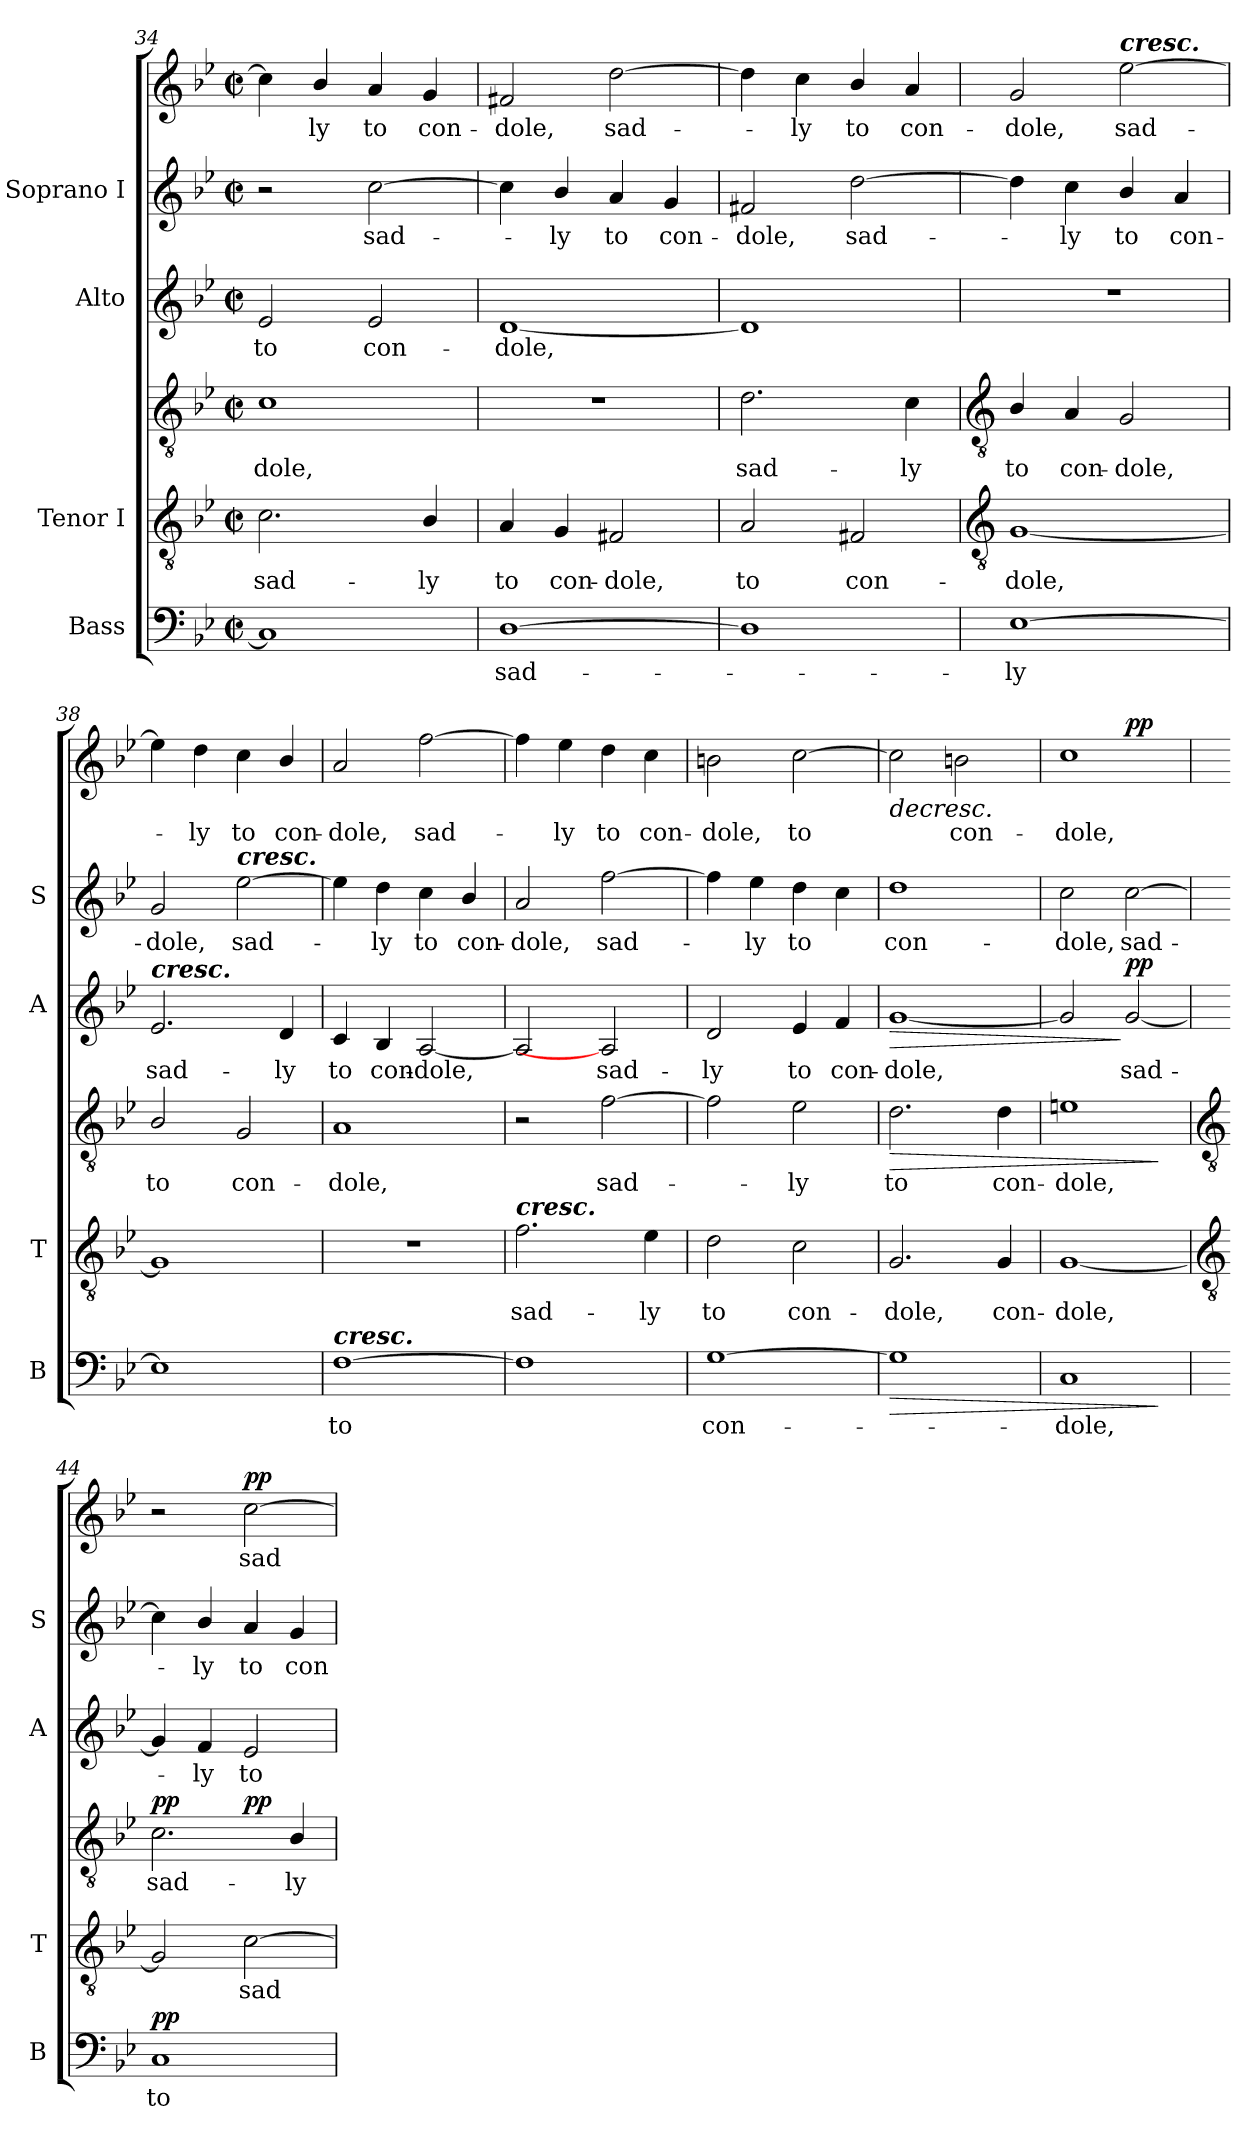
**kern	**text	**dynam	**kern	**text	**kern	**text	**dynam	**kern	**text	**dynam	**kern	**text	**kern	**text	**dynam
*part4	*part4	*part4	*part3	*part3	*part3	*part3	*part3	*part2	*part2	*part2	*part1	*part1	*part1	*part1	*part1
*staff6	*staff6	*staff6	*staff5	*staff5	*staff4	*staff4	*staff4/5	*staff3	*staff3	*staff3	*staff2	*staff2	*staff1	*staff1	*staff1/2
*I"Bass	*	*	*I"Tenor I	*	*	*	*	*I"Alto	*	*	*I"Soprano I	*	*	*	*
*I'B	*	*	*I'T	*	*	*	*	*I'A	*	*	*I'S	*	*	*	*
*clefF4	*	*	*clefGv2	*	*clefGv2	*	*	*clefG2	*	*	*clefG2	*	*clefG2	*	*
*k[b-e-]	*	*	*k[b-e-]	*	*k[b-e-]	*	*	*k[b-e-]	*	*	*k[b-e-]	*	*k[b-e-]	*	*
*B-:	*	*	*B-:	*	*B-:	*	*	*B-:	*	*	*B-:	*	*B-:	*	*
*M2/2	*	*	*M2/2	*	*M2/2	*	*	*M2/2	*	*	*M2/2	*	*M2/2	*	*
*met(c|)	*	*	*met(c|)	*	*met(c|)	*	*	*met(c|)	*	*	*met(c|)	*	*met(c|)	*	*
=34	=34	=34	=34	=34	=34	=34	=34	=34	=34	=34	=34	=34	=34	=34	=34
!	!	!	!	!LO:LY:b	!	!LO:LY:b	!	!	!LO:LY:b	!	!	!	!	!	!
1C]	.	.	2.c	sad-	1c	dole,	.	2e-	to	.	2r	.	4cc]	.	.
!	!	!	!	!	!	!	!	!	!	!	!	!	!	!LO:LY:b	!
.	.	.	.	.	.	.	.	.	.	.	.	.	4b-/	ly	.
!	!	!	!	!	!	!	!	!	!LO:LY:b	!	!	!LO:LY:b	!	!LO:LY:b	!
.	.	.	.	.	.	.	.	2e-	con-	.	[2cc	-sad-	4a	to	.
!	!	!	!	!LO:LY:b	!	!	!	!	!	!	!	!	!	!LO:LY:b	!
.	.	.	4B-/	-ly	.	.	.	.	.	.	.	.	4g	con-	.
=35	=35	=35	=35	=35	=35	=35	=35	=35	=35	=35	=35	=35	=35	=35	=35
!	!LO:LY:b	!	!	!LO:LY:b	!	!	!	!	!LO:LY:b	!	!	!	!	!LO:LY:b	!
[1D	sad-	.	4A	to	1r	.	.	[1d	-dole,	.	4cc]	.	2f#X	dole,	.
!	!	!	!	!LO:LY:b	!	!	!	!	!	!	!	!LO:LY:b	!	!	!
.	.	.	4G	con-	.	.	.	.	.	.	4b-/	ly	.	.	.
!	!	!	!	!LO:LY:b	!	!	!	!	!	!	!	!LO:LY:b	!	!LO:LY:b	!
.	.	.	2F#X	-dole,	.	.	.	.	.	.	4a	to	[2dd	sad-	.
!	!	!	!	!	!	!	!	!	!	!	!	!LO:LY:b	!	!	!
.	.	.	.	.	.	.	.	.	.	.	4g	con-	.	.	.
=36	=36	=36	=36	=36	=36	=36	=36	=36	=36	=36	=36	=36	=36	=36	=36
!	!	!	!	!LO:LY:b	!	!LO:LY:b	!	!	!	!	!	!LO:LY:b	!	!	!
1D]	.	.	2A	to	2.d	sad-	.	1d]	.	.	2f#X	-dole,	4dd]	.	.
!	!	!	!	!	!	!	!	!	!	!	!	!	!	!LO:LY:b	!
.	.	.	.	.	.	.	.	.	.	.	.	.	4cc	-ly	.
!	!	!	!	!LO:LY:b	!	!	!	!	!	!	!	!LO:LY:b	!	!LO:LY:b	!
.	.	.	2F#X	con-	.	.	.	.	.	.	[2dd	sad-	4b-/	to	.
!	!	!	!	!	!	!LO:LY:b	!	!	!	!	!	!	!	!LO:LY:b	!
.	.	.	.	.	4c	-ly	.	.	.	.	.	.	4a	con-	.
!!LO:LB:g=z
=37	=37	=37	=37	=37	=37	=37	=37	=37	=37	=37	=37	=37	=37	=37	=37
*	*	*	*clefGv2	*	*clefGv2	*	*	*	*	*	*	*	*	*	*
!	!LO:LY:b	!	!	!LO:LY:b	!	!LO:LY:b	!	!	!	!	!	!	!	!LO:LY:b	!
[1E-	ly	.	[1G	dole,	4B-/	-to	.	1r	.	.	4dd]	.	2g	dole,	.
!	!	!	!	!	!	!LO:LY:b	!	!	!	!	!	!LO:LY:b	!	!	!
.	.	.	.	.	4A	con-	.	.	.	.	4cc	ly	.	.	.
!	!	!	!	!	!	!	!	!	!	!	!	!	!LO:TX:a:Bi:t=cresc.	!	!
!	!	!	!	!	!	!LO:LY:b	!	!	!	!	!	!LO:LY:b	!	!LO:LY:b	!
.	.	.	.	.	2G	-dole,	.	.	.	.	4b-/	to	[2ee-	sad-	.
!	!	!	!	!	!	!	!	!	!	!	!	!LO:LY:b	!	!	!
.	.	.	.	.	.	.	.	.	.	.	4a	con-	.	.	.
=38	=38	=38	=38	=38	=38	=38	=38	=38	=38	=38	=38	=38	=38	=38	=38
!	!	!	!	!	!	!	!	!LO:TX:a:Bi:t=cresc.	!	!	!	!	!	!	!
!	!	!	!	!	!	!LO:LY:b	!	!	!LO:LY:b	!	!	!LO:LY:b	!	!	!
1E-]	.	.	1G]	.	2B-/	to	.	2.e-	sad-	.	2g	-dole,	4ee-]	.	.
!	!	!	!	!	!	!	!	!	!	!	!	!	!	!LO:LY:b	!
.	.	.	.	.	.	.	.	.	.	.	.	.	4dd	-ly	.
!	!	!	!	!	!	!	!	!	!	!	!LO:TX:a:Bi:t=cresc.	!	!	!	!
!	!	!	!	!	!	!LO:LY:b	!	!	!	!	!	!LO:LY:b	!	!LO:LY:b	!
.	.	.	.	.	2G	con-	.	.	.	.	[2ee-	sad-	4cc	to	.
!	!	!	!	!	!	!	!	!	!LO:LY:b	!	!	!	!	!LO:LY:b	!
.	.	.	.	.	.	.	.	4d	-ly	.	.	.	4b-/	con-	.
=39	=39	=39	=39	=39	=39	=39	=39	=39	=39	=39	=39	=39	=39	=39	=39
!LO:TX:a:Bi:t=cresc.	!	!	!	!	!	!	!	!	!	!	!	!	!	!	!
!	!LO:LY:b	!	!	!	!	!LO:LY:b	!	!	!LO:LY:b	!	!	!	!	!LO:LY:b	!
[1F	to	.	1r	.	1A	-dole,	.	4c	to	.	4ee-]	.	2a	dole,	.
!	!	!	!	!	!	!	!	!	!LO:LY:b	!	!	!LO:LY:b	!	!	!
.	.	.	.	.	.	.	.	4B-	con-	.	4dd	ly	.	.	.
!	!	!	!	!	!	!	!	!	!LO:LY:b	!	!	!LO:LY:b	!	!LO:LY:b	!
.	.	.	.	.	.	.	.	[2A	-dole,	.	4cc	to	[2ff	sad-	.
!	!	!	!	!	!	!	!	!	!	!	!	!LO:LY:b	!	!	!
.	.	.	.	.	.	.	.	.	.	.	4b-/	con-	.	.	.
=40	=40	=40	=40	=40	=40	=40	=40	=40	=40	=40	=40	=40	=40	=40	=40
!	!	!	!LO:TX:a:Bi:t=cresc.	!	!	!	!	!	!	!	!	!	!	!	!
!	!	!	!	!LO:LY:b	!	!	!	!	!	!	!	!LO:LY:b	!	!	!
1F]	.	.	2.f	sad-	2r	.	.	2A]	.	.	2a	-dole,	4ff]	.	.
!	!	!	!	!	!	!	!	!	!	!	!	!	!	!LO:LY:b	!
.	.	.	.	.	.	.	.	.	.	.	.	.	4ee-	-ly	.
!	!	!	!	!	!	!LO:LY:b	!	!	!LO:LY:b	!	!	!LO:LY:b	!	!LO:LY:b	!
.	.	.	.	.	[2f	sad-	.	2A]	sad-	.	[2ff	sad-	4dd	to	.
!	!	!	!	!LO:LY:b	!	!	!	!	!	!	!	!	!	!LO:LY:b	!
.	.	.	4e-	-ly	.	.	.	.	.	.	.	.	4cc	con-	.
=41	=41	=41	=41	=41	=41	=41	=41	=41	=41	=41	=41	=41	=41	=41	=41
!	!LO:LY:b	!	!	!LO:LY:b	!	!	!	!	!LO:LY:b	!	!	!	!	!LO:LY:b	!
[1G	con-	.	2d	to	2f]	.	.	2d	-ly	.	4ff]	.	2bn	dole,	.
!	!	!	!	!	!	!	!	!	!	!	!	!LO:LY:b	!	!	!
.	.	.	.	.	.	.	.	.	.	.	4ee-	ly	.	.	.
!	!	!	!	!LO:LY:b	!	!LO:LY:b	!	!	!LO:LY:b	!	!	!LO:LY:b	!	!LO:LY:b	!
.	.	.	2c	con-	2e-	ly	.	4e-	to	.	4dd	to	[2cc	to	.
!	!	!	!	!	!	!	!	!	!LO:LY:b	!	!	!	!	!	!
.	.	.	.	.	.	.	.	4f	con-	.	4cc	.	.	.	.
=42	=42	=42	=42	=42	=42	=42	=42	=42	=42	=42	=42	=42	=42	=42	=42
!	!	!LO:HP:b	!	!LO:LY:b	!	!LO:LY:b	!LO:HP:b	!	!LO:LY:b	!LO:HP:b	!	!LO:LY:b	!	!	!LO:HP:b
1G]	.	>	2.G	-dole,	2.d	-to	>	[1g	-dole,	>	1dd	-con-	2cc]	.	>
!	!	!	!	!	!	!	!	!	!	!	!	!	!	!LO:LY:b	!
.	.	.	.	.	.	.	.	.	.	.	.	.	2bn	con-	.
!	!	!	!	!LO:LY:b	!	!LO:LY:b	!	!	!	!	!	!	!	!	!
.	.	.	4G	con-	4d	con-	.	.	.	.	.	.	.	.	.
=43	=43	=43	=43	=43	=43	=43	=43	=43	=43	=43	=43	=43	=43	=43	=43
!	!LO:LY:b	!	!	!LO:LY:b	!	!LO:LY:b	!	!	!	!	!	!LO:LY:b	!	!LO:LY:b	!
1C	dole,	.	[1G	dole,	1en	-dole,	.	2g]	.	.	2cc	dole,	1cc	-dole,	.
!	!	!	!	!	!	!	!	!	!LO:LY:b	!LO:DY:n=1:b	!	!LO:LY:b	!	!	!LO:DY:b=2
.	.	.	.	.	.	.	.	[2g	sad-	] pp	[2cc	sad-	.	.	pp
.	.	]	.	.	.	.	]	.	.	.	.	.	.	.	]
!!LO:LB:g=z
=44	=44	=44	=44	=44	=44	=44	=44	=44	=44	=44	=44	=44	=44	=44	=44
*	*	*	*clefGv2	*	*clefGv2	*	*	*	*	*	*	*	*	*	*
!	!LO:LY:b	!LO:DY:b	!	!	!	!LO:LY:b	!LO:DY:b	!	!	!	!	!	!	!	!
1C	to	pp	2G]	.	2.c	sad-	pp	4g]	.	.	4cc]	.	2r	.	.
!	!	!	!	!	!	!	!	!	!LO:LY:b	!	!	!LO:LY:b	!	!	!
.	.	.	.	.	.	.	.	4f	ly	.	4b-/	ly	.	.	.
!	!	!	!	!LO:LY:b	!	!	!LO:DY:b=2	!	!LO:LY:b	!	!	!LO:LY:b	!	!LO:LY:b	!LO:DY:b
.	.	.	[2c	sad-	.	.	pp	2e-	to	.	4a	to	[2cc	sad-	pp
!	!	!	!	!	!	!LO:LY:b	!	!	!	!	!	!LO:LY:b	!	!	!
.	.	.	.	.	4B-/	-ly	.	.	.	.	4g	con-	.	.	.
=	=	=	=	=	=	=	=	=	=	=	=	=	=	=	=
*-	*-	*-	*-	*-	*-	*-	*-	*-	*-	*-	*-	*-	*-	*-	*-
